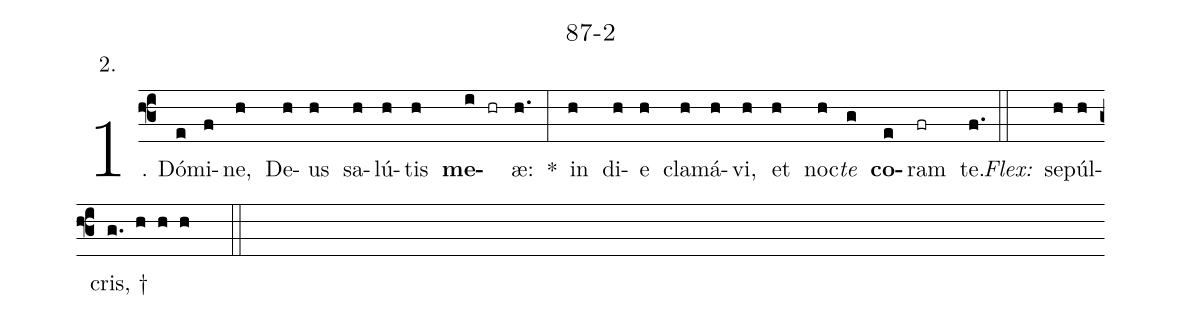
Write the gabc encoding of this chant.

name: 87-2;
annotation: 2.;
%%
(f3)1. Dó(e)mi(f)ne,(h) De(h)us(h) sa(h)lú(h)tis(h) <b>me</b>(i hr)æ:(h.) *(:) in(h) di(h)e(h) cla(h)má(h)vi,(h) et(h) noc(h)<i>te</i>(g) <b>co</b>(e)ram(fr) te.(f.) (::)
<i>Flex:</i>()  se(h)púl(h)cris, †(g. h h h  ::)
